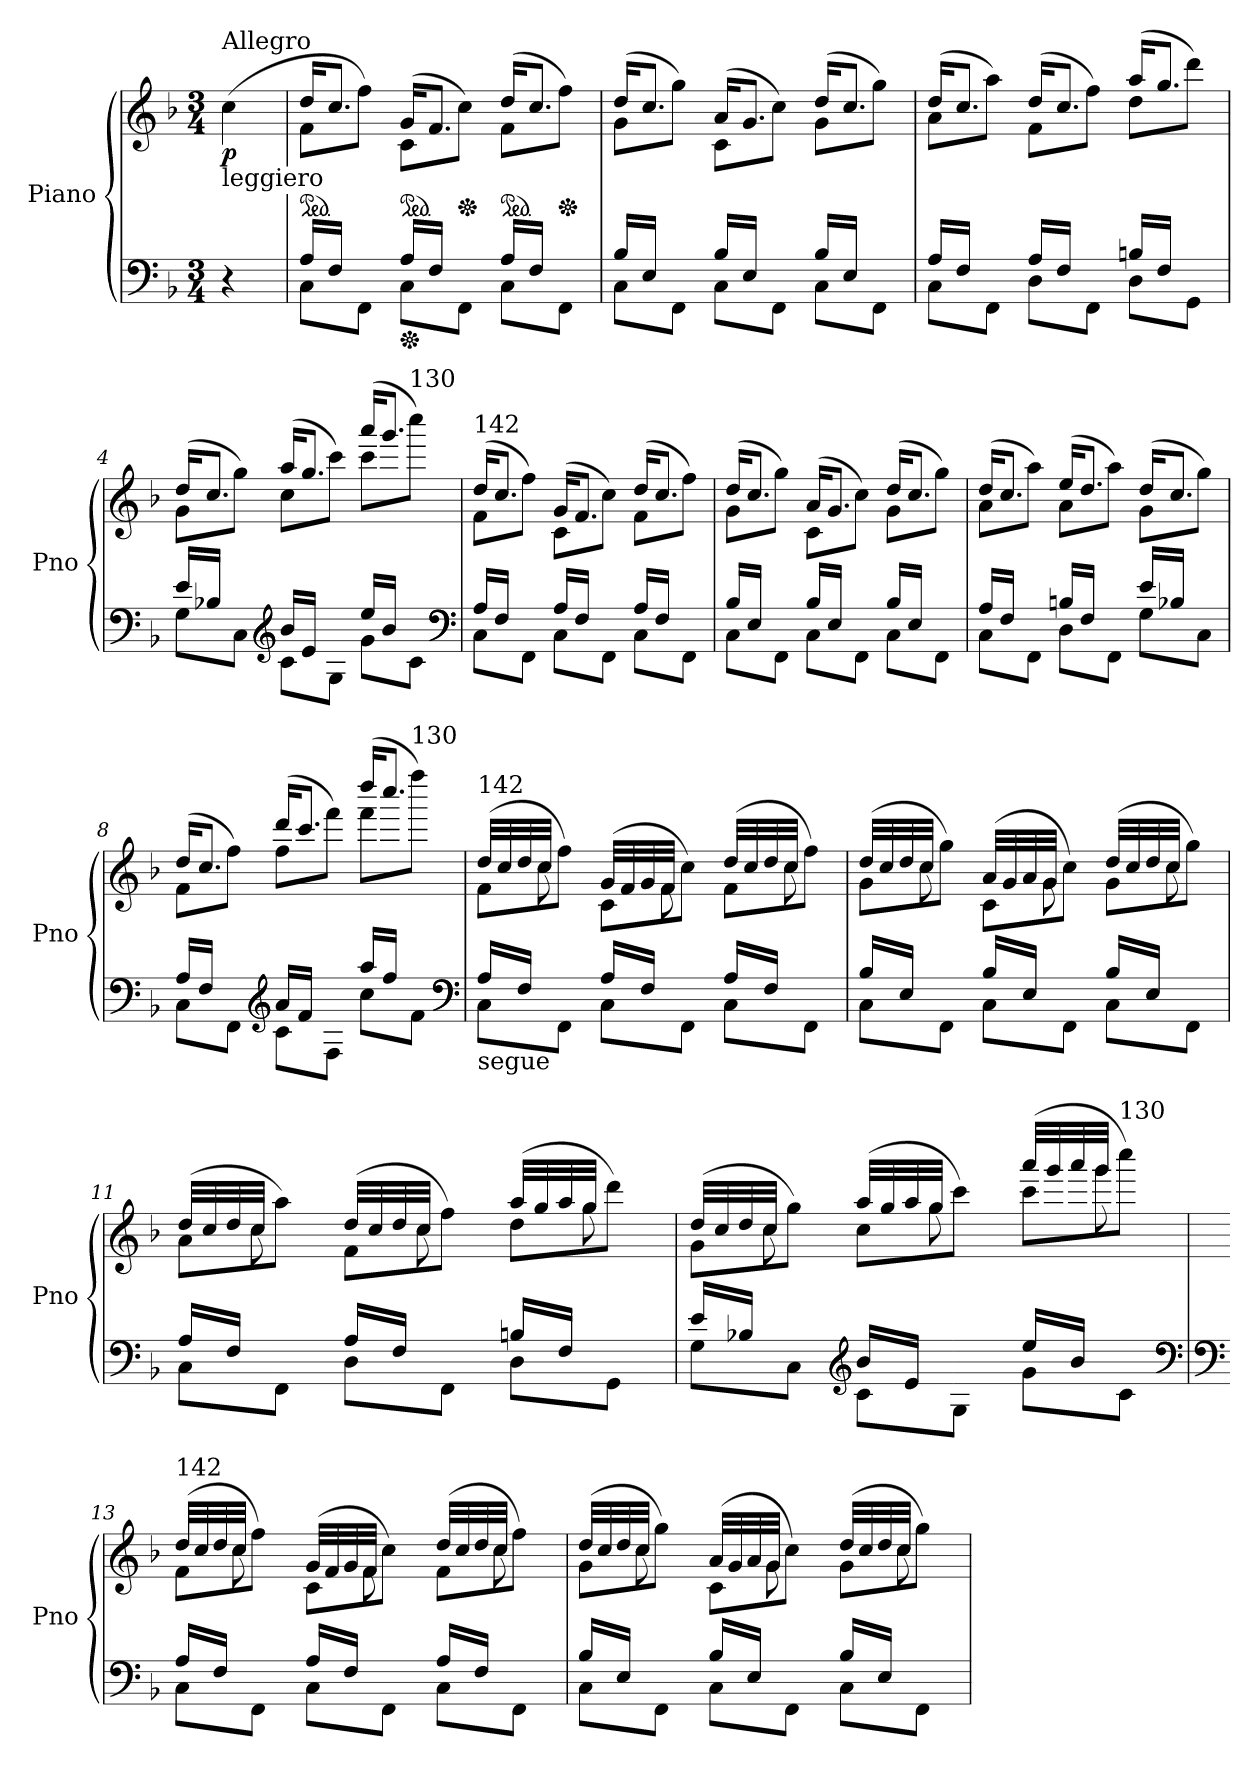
**kern	**kern	**dynam
*part1	*part1	*part1
*staff2	*staff1	*staff1/2
*I"Piano	*	*
*I'Pno	*	*
*clefF4	*clefG2	*
*k[b-]	*k[b-]	*
*F:	*F:	*
*M3/4	*M3/4	*
*MM120	*MM120	*
=	=	=
!	!LO:TX:b:t=leggiero	!
!	!LO:TX:a:t=Allegro	!
!	!	!LO:DY:b
4r	(4cc\	p
=1	=1	=1
*^	*	*
*	*	*ped	*
*	*	*^	*
16A/LL	8C\L	16dd/KL	8f\L	.
16F/JJ	.	8.cc/J	.	.
8ryy	8FF\J	.	8ff\J)	.
*Xped	*	*	*	*
*	*	*ped	*	*
16A/LL	8C\L	(16g/KL	8c\L	.
16F/JJ	.	8.f/J	.	.
*	*	*Xped	*	*
8ryy	8FF\J	.	8cc\J)	.
*	*	*ped	*	*
16A/LL	8C\L	(16dd/KL	8f\L	.
16F/JJ	.	8.cc/J	.	.
*	*	*Xped	*	*
8ryy	8FF\J	.	8ff\J)	.
=2	=2	=2	=2	=2
16B-/LL	8C\L	(16dd/KL	8g\L	.
16E/JJ	.	8.cc/J	.	.
8ryy	8FF\J	.	8gg\J)	.
16B-/LL	8C\L	(16a/KL	8c\L	.
16E/JJ	.	8.g/J	.	.
8ryy	8FF\J	.	8cc\J)	.
16B-/LL	8C\L	(16dd/KL	8g\L	.
16E/JJ	.	8.cc/J	.	.
8ryy	8FF\J	.	8gg\J)	.
=3	=3	=3	=3	=3
16A/LL	8C\L	(16dd/KL	8a\L	.
16F/JJ	.	8.cc/J	.	.
8ryy	8FF\J	.	8aa\J)	.
16A/LL	8D\L	(16dd/KL	8f\L	.
16F/JJ	.	8.cc/J	.	.
8ryy	8FF\J	.	8ff\J)	.
16Bn/LL	8D\L	(16aa/KL	8dd\L	.
16F/JJ	.	8.gg/J	.	.
8ryy	8GG\J	.	8ddd\J)	.
!!LO:LB:g=z	!!
=4	=4	=4	=4	=4
16e/LL	8G\L	(16dd/KL	8g\L	.
16B-X/JJ	.	8.cc/J	.	.
8ryy	8C\J	.	8gg\J)	.
*clefG2	*	*	*	*
16b-/LL	8c\L	(16aa/KL	8cc\L	.
16e/JJ	.	8.gg/J	.	.
8ryy	8G\J	.	8ccc\J)	.
16ee/LL	8g\L	(16aaa/KL	8ccc\L	.
16b-/JJ	.	8.ggg/J	.	.
!	!	!	!LO:TX:a:t=130	!
8ryy	8c\J	.	8cccc\J)	.
*clefF4	*	*	*	*
=5	=5	=5	=5	=5
!	!	!LO:TX:a:t=142	!	!
16A/LL	8C\L	(16dd/KL	8f\L	.
16F/JJ	.	8.cc/J	.	.
8ryy	8FF\J	.	8ff\J)	.
16A/LL	8C\L	(16g/KL	8c\L	.
16F/JJ	.	8.f/J	.	.
8ryy	8FF\J	.	8cc\J)	.
16A/LL	8C\L	(16dd/KL	8f\L	.
16F/JJ	.	8.cc/J	.	.
8ryy	8FF\J	.	8ff\J)	.
=6	=6	=6	=6	=6
16B-/LL	8C\L	(16dd/KL	8g\L	.
16E/JJ	.	8.cc/J	.	.
8ryy	8FF\J	.	8gg\J)	.
16B-/LL	8C\L	(16a/KL	8c\L	.
16E/JJ	.	8.g/J	.	.
8ryy	8FF\J	.	8cc\J)	.
16B-/LL	8C\L	(16dd/KL	8g\L	.
16E/JJ	.	8.cc/J	.	.
8ryy	8FF\J	.	8gg\J)	.
!!LO:LB:g=z	!!
=7	=7	=7	=7	=7
16A/LL	8C\L	(16dd/KL	8a\L	.
16F/JJ	.	8.cc/J	.	.
8ryy	8FF\J	.	8aa\J)	.
16Bn/LL	8D\L	(16ee/KL	8a\L	.
16F/JJ	.	8.dd/J	.	.
8ryy	8FF\J	.	8aa\J)	.
16e/LL	8G\L	(16dd/KL	8g\L	.
16B-X/JJ	.	8.cc/J	.	.
8ryy	8C\J	.	8gg\J)	.
=8	=8	=8	=8	=8
16A/LL	8C\L	(16dd/KL	8f\L	.
16F/JJ	.	8.cc/J	.	.
8ryy	8FF\J	.	8ff\J)	.
*clefG2	*	*	*	*
16a/LL	8c\L	(16ddd/KL	8ff\L	.
16f/JJ	.	8.ccc/J	.	.
8ryy	8F\J	.	8fff\J)	.
16aa/LL	8cc\L	(16dddd/KL	8fff\L	.
16ff/JJ	.	8.cccc/J	.	.
!	!	!	!LO:TX:a:t=130	!
8ryy	8f\J	.	8ffff\J)	.
*	*	*v	*v	*
*clefF4	*	*	*
=9	=9	=9	=9
*	*	*^	*
*	*	*	*^	*
!	!	!LO:TX:a:t=142	!	!	!
!LO:TX:b:t=segue	!	!	!	!	!
16A/LL	8C\L	(32dd/LLL	8f\L	16.ryy	.
.	.	32cc/	.	.	.
16F/JJ	.	32dd/	.	.	.
.	.	32cc/JJJ	.	8cc\	.
8ryy	8FF\J	8ryy	8ff\J)	.	.
.	.	.	.	8ryy	.
16A/LL	8C\L	(32g/LLL	8c\L	.	.
.	.	32f/	.	.	.
16F/JJ	.	32g/	.	.	.
.	.	32f/JJJ	.	8f\	.
8ryy	8FF\J	8ryy	8cc\J)	.	.
.	.	.	.	8ryy	.
16A/LL	8C\L	(32dd/LLL	8f\L	.	.
.	.	32cc/	.	.	.
16F/JJ	.	32dd/	.	.	.
.	.	32cc/JJJ	.	8cc\	.
8ryy	8FF\J	8ryy	8ff\J)	.	.
.	.	.	.	32ryy	.
!!LO:LB:g=z	!!	!!
=10	=10	=10	=10	=10	=10
16B-/LL	8C\L	(32dd/LLL	8g\L	16.ryy	.
.	.	32cc/	.	.	.
16E/JJ	.	32dd/	.	.	.
.	.	32cc/JJJ	.	8cc\	.
8ryy	8FF\J	8ryy	8gg\J)	.	.
.	.	.	.	8ryy	.
16B-/LL	8C\L	(32a/LLL	8c\L	.	.
.	.	32g/	.	.	.
16E/JJ	.	32a/	.	.	.
.	.	32g/JJJ	.	8g\	.
8ryy	8FF\J	8ryy	8cc\J)	.	.
.	.	.	.	8ryy	.
16B-/LL	8C\L	(32dd/LLL	8g\L	.	.
.	.	32cc/	.	.	.
16E/JJ	.	32dd/	.	.	.
.	.	32cc/JJJ	.	8cc\	.
8ryy	8FF\J	8ryy	8gg\J)	.	.
.	.	.	.	32ryy	.
=11	=11	=11	=11	=11	=11
16A/LL	8C\L	(32dd/LLL	8a\L	16.ryy	.
.	.	32cc/	.	.	.
16F/JJ	.	32dd/	.	.	.
.	.	32cc/JJJ	.	8cc\	.
8ryy	8FF\J	8ryy	8aa\J)	.	.
.	.	.	.	8ryy	.
16A/LL	8D\L	(32dd/LLL	8f\L	.	.
.	.	32cc/	.	.	.
16F/JJ	.	32dd/	.	.	.
.	.	32cc/JJJ	.	8cc\	.
8ryy	8FF\J	8ryy	8ff\J)	.	.
.	.	.	.	8ryy	.
16Bn/LL	8D\L	(32aa/LLL	8dd\L	.	.
.	.	32gg/	.	.	.
16F/JJ	.	32aa/	.	.	.
.	.	32gg/JJJ	.	8gg\	.
8ryy	8GG\J	8ryy	8ddd\J)	.	.
.	.	.	.	32ryy	.
=12	=12	=12	=12	=12	=12
16e/LL	8G\L	(32dd/LLL	8g\L	16.ryy	.
.	.	32cc/	.	.	.
16B-X/JJ	.	32dd/	.	.	.
.	.	32cc/JJJ	.	8cc\	.
8ryy	8C\J	8ryy	8gg\J)	.	.
.	.	.	.	8ryy	.
*clefG2	*	*	*	*	*
16b-/LL	8c\L	(32aa/LLL	8cc\L	.	.
.	.	32gg/	.	.	.
16e/JJ	.	32aa/	.	.	.
.	.	32gg/JJJ	.	8gg\	.
8ryy	8G\J	8ryy	8ccc\J)	.	.
.	.	.	.	8ryy	.
16ee/LL	8g\L	(32aaa/LLL	8ccc\L	.	.
.	.	32ggg/	.	.	.
16b-/JJ	.	32aaa/	.	.	.
.	.	32ggg/JJJ	.	8ggg\	.
!	!	!LO:TX:a:t=130	!	!	!
8ryy	8c\J	8ryy	8cccc\J)	.	.
.	.	.	.	32ryy	.
*clefF4	*	*	*	*	*
!!LO:PB:g=z	!!	!!
=13	=13	=13	=13	=13	=13
*clefF4	*	*	*	*	*
!	!	!LO:TX:a:t=142	!	!	!
16A/LL	8C\L	(32dd/LLL	8f\L	16.ryy	.
.	.	32cc/	.	.	.
16F/JJ	.	32dd/	.	.	.
.	.	32cc/JJJ	.	8cc\	.
8ryy	8FF\J	8ryy	8ff\J)	.	.
.	.	.	.	8ryy	.
16A/LL	8C\L	(32g/LLL	8c\L	.	.
.	.	32f/	.	.	.
16F/JJ	.	32g/	.	.	.
.	.	32f/JJJ	.	8f\	.
8ryy	8FF\J	8ryy	8cc\J)	.	.
.	.	.	.	8ryy	.
16A/LL	8C\L	(32dd/LLL	8f\L	.	.
.	.	32cc/	.	.	.
16F/JJ	.	32dd/	.	.	.
.	.	32cc/JJJ	.	8cc\	.
8ryy	8FF\J	8ryy	8ff\J)	.	.
.	.	.	.	32ryy	.
=14	=14	=14	=14	=14	=14
16B-/LL	8C\L	(32dd/LLL	8g\L	16.ryy	.
.	.	32cc/	.	.	.
16E/JJ	.	32dd/	.	.	.
.	.	32cc/JJJ	.	8cc\	.
8ryy	8FF\J	8ryy	8gg\J)	.	.
.	.	.	.	8ryy	.
16B-/LL	8C\L	(32a/LLL	8c\L	.	.
.	.	32g/	.	.	.
16E/JJ	.	32a/	.	.	.
.	.	32g/JJJ	.	8g\	.
8ryy	8FF\J	8ryy	8cc\J)	.	.
.	.	.	.	8ryy	.
16B-/LL	8C\L	(32dd/LLL	8g\L	.	.
.	.	32cc/	.	.	.
16E/JJ	.	32dd/	.	.	.
.	.	32cc/JJJ	.	8cc\	.
8ryy	8FF\J	8ryy	8gg\J)	.	.
.	.	.	.	32ryy	.
*v	*v	*	*	*	*
*	*v	*v	*v	*
=	=	=
*-	*-	*-
